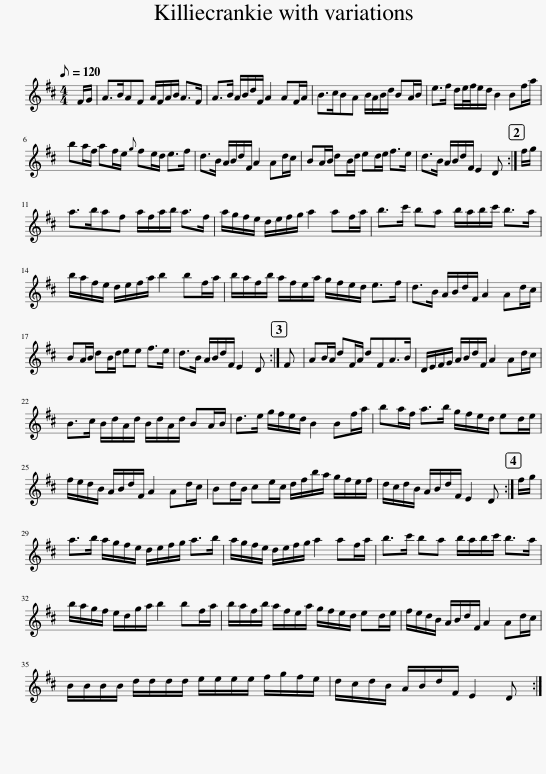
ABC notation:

X:1
L:1/8
Q:1/8=120
M:4/4
I:linebreak $
K:D
V:1 treble
V:1
 F/G/ | A>BAF A/F/A/B/ A>F | A>B A/B/d/F/ A2 AF/A/ | B>cBA B/A/B/d/ BA/B/ | e>f d/e/4f/4e/d/ B2 Bf/a/ |$ %5
 ba/f/ af/e/{g} fe/d/ e>f | d>B A/B/d/F/ A2 Ad/c/ | BA/B/ dB/d/ ed/e/ f>e | d>B A/B/d/F/ E2 D :| f/g/ |$ %10
 a>baf a/f/a/b/ a>f | a/g/f/e/ d/e/f/g/ a2 af/a/ | b>c' ba b/a/b/c'/ b>a |$ b/a/f/e/ d/e/f/a/ b2 bf/a/ | b/a/f/b/ a/f/e/a/ g/f/e/d/ e>f | %15
 d>B A/B/d/F/ A2 Ad/c/ |$ BA/B/ dB/d/ ee f>e | d>B A/B/d/F/ E2 D :| F | AB/A/ dF/A/ dFA>B | %20
 D/E/F/G/ A/B/d/F/ A2 Ad/c/ |$ B>c B/d/A/d/ B/d/A/d/ BA/B/ | d>e g/f/e/d/ B2 Bf/a/ | ba/f/ a>b g/f/e/d/ ed/e/ |$ f/e/d/B/ A/B/d/F/ A2 Ad/c/ | %25
 Bd/B/ ce/c/ d/f/b/a/ g/f/e/f/ | d/c/d/B/ A/B/d/F/ E2 D :| f/g/ |$ a>b a/g/f/e/ d/e/f/g/ a>b | a/g/f/e/ d/e/f/g/ a2 af/a/ | %30
 b>c' ba b/a/b/c'/ b>a |$ b/a/g/f/ e/d/g/a/ b2 bf/a/ | b/a/f/b/ a/f/e/a/ g/f/e/d/ ed/e/ | f/e/d/B/ A/B/d/F/ A2 Ad/c/ |$ B/B/B/B/ d/d/d/d/ e/e/e/e/ f/g/f/e/ | %35
 d/c/d/B/ A/B/d/F/ E2 D :| %36
